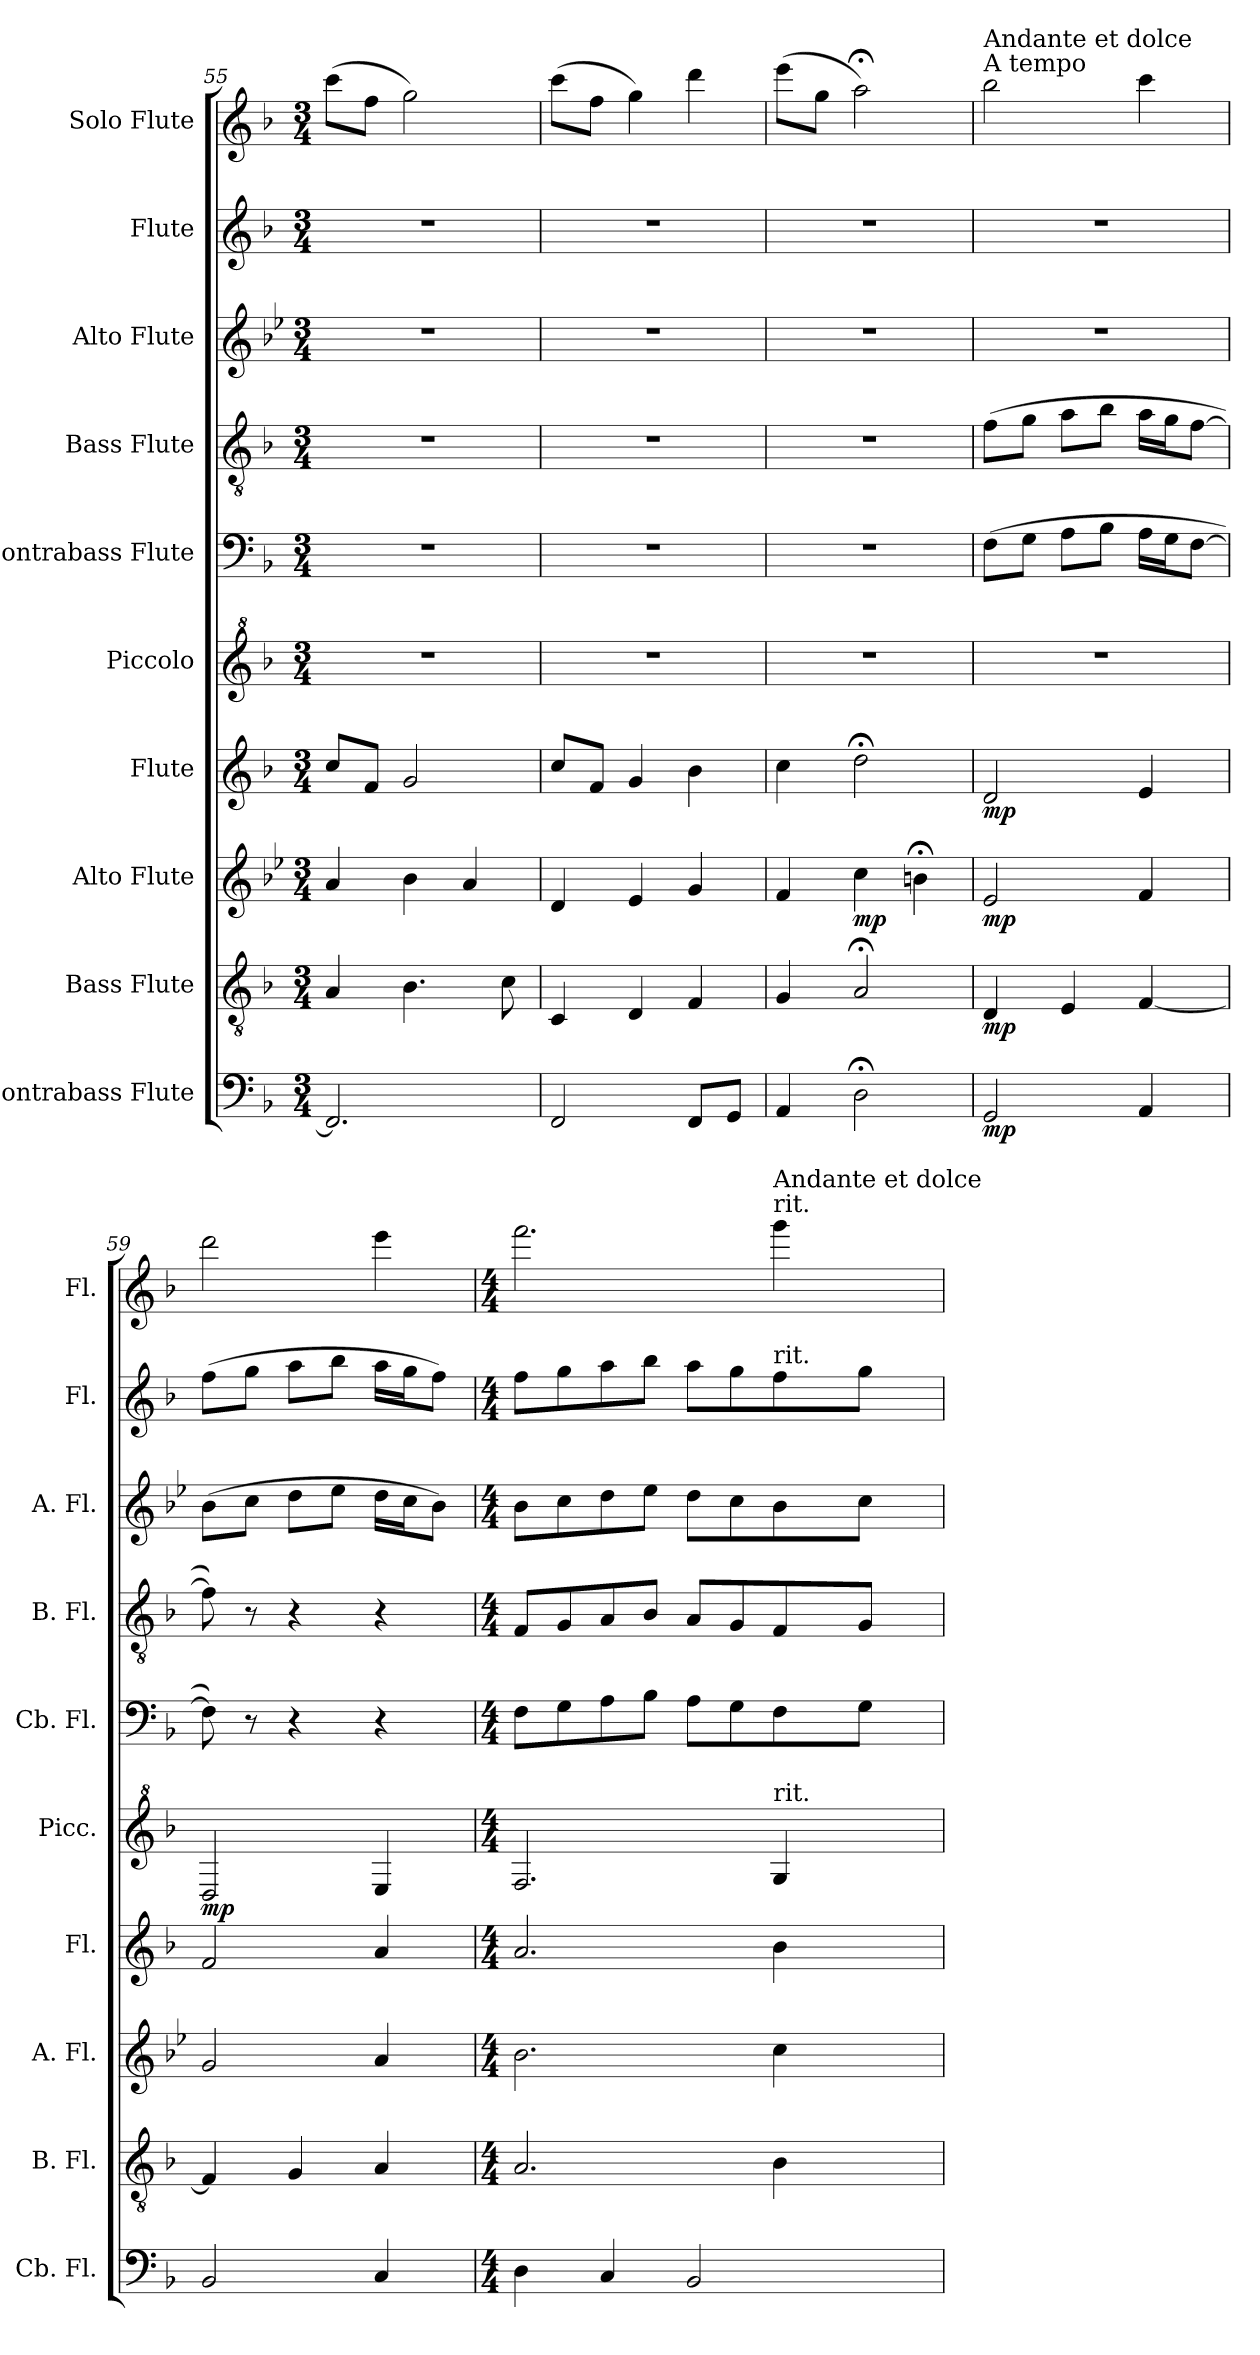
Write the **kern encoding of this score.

**kern	**dynam	**kern	**dynam	**kern	**dynam	**kern	**dynam	**kern	**dynam	**kern	**kern	**kern	**kern	**kern
*part10	*part10	*part9	*part9	*part8	*part8	*part7	*part7	*part6	*part6	*part5	*part4	*part3	*part2	*part1
*staff10	*staff10	*staff9	*staff9	*staff8	*staff8	*staff7	*staff7	*staff6	*staff6	*staff5	*staff4	*staff3	*staff2	*staff1
*I"Contrabass Flute	*	*I"Bass Flute	*	*I"Alto Flute	*	*I"Flute	*	*I"Piccolo	*	*I"Contrabass Flute	*I"Bass Flute	*I"Alto Flute	*I"Flute	*I"Solo Flute
*I'Cb. Fl.	*	*I'B. Fl.	*	*I'A. Fl.	*	*I'Fl.	*	*I'Picc.	*	*I'Cb. Fl.	*I'B. Fl.	*I'A. Fl.	*I'Fl.	*I'Fl.
*clefF4	*	*clefGv2	*	*clefG2	*	*clefG2	*	*clefG^2	*	*clefF4	*clefGv2	*clefG2	*clefG2	*clefG2
*	*	*	*	*ITrd3c5	*	*	*	*ITrd-7c-12	*	*	*	*ITrd3c5	*	*
*k[b-]	*	*k[b-]	*	*k[b-]	*	*k[b-]	*	*k[b-]	*	*k[b-]	*k[b-]	*k[b-]	*k[b-]	*k[b-]
*F:	*	*F:	*	*F:	*	*F:	*	*F:	*	*F:	*F:	*F:	*F:	*F:
*M3/4	*	*M3/4	*	*M3/4	*	*M3/4	*	*M3/4	*	*M3/4	*M3/4	*M3/4	*M3/4	*M3/4
=55	=55	=55	=55	=55	=55	=55	=55	=55	=55	=55	=55	=55	=55	=55
2.FF/]	.	4A/	.	4e/	.	8cc/L	.	2.r	.	2.r	2.r	2.r	2.r	(8ccc\L
.	.	.	.	.	.	8f/J	.	.	.	.	.	.	.	8ff\J
.	.	4.B-\	.	4f\	.	2g/	.	.	.	.	.	.	.	2gg\)
.	.	.	.	4e/	.	.	.	.	.	.	.	.	.	.
.	.	8c\	.	.	.	.	.	.	.	.	.	.	.	.
=56	=56	=56	=56	=56	=56	=56	=56	=56	=56	=56	=56	=56	=56	=56
2FF/	.	4C/	.	4A/	.	8cc/L	.	2.r	.	2.r	2.r	2.r	2.r	(8ccc\L
.	.	.	.	.	.	8f/J	.	.	.	.	.	.	.	8ff\J
.	.	4D/	.	4B-/	.	4g/	.	.	.	.	.	.	.	4gg\)
8FF/L	.	4F/	.	4d/	.	4b-\	.	.	.	.	.	.	.	4ddd\
8GG/J	.	.	.	.	.	.	.	.	.	.	.	.	.	.
=57	=57	=57	=57	=57	=57	=57	=57	=57	=57	=57	=57	=57	=57	=57
4AA/	.	4G/	.	4c/	.	4cc\	.	2.r	.	2.r	2.r	2.r	2.r	(8eee\L
.	.	.	.	.	.	.	.	.	.	.	.	.	.	8gg\J
!	!	!	!	!	!LO:DY:b	!	!	!	!	!	!	!	!	!
2D;<\	.	2A;/	.	4g\	mp	2dd;<\	.	.	.	.	.	.	.	2aa;<\)
.	.	.	.	4f#X;\	.	.	.	.	.	.	.	.	.	.
=58	=58	=58	=58	=58	=58	=58	=58	=58	=58	=58	=58	=58	=58	=58
!	!	!	!	!	!	!	!	!	!	!	!	!	!	!LO:TX:a:t=A tempo
!	!	!	!	!	!	!	!	!	!	!	!	!	!	!LO:TX:a:t=Andante et dolce
!	!LO:DY:b	!	!LO:DY:b	!	!LO:DY:b	!	!LO:DY:b	!	!	!	!	!	!	!
2GG/	mp	4D/	mp	2B-/	mp	2d/	mp	2.r	.	(8F\L	(8f\L	2.r	2.r	2bb-\
.	.	.	.	.	.	.	.	.	.	8G\J	8g\J	.	.	.
.	.	4E/	.	.	.	.	.	.	.	8A\L	8a\L	.	.	.
.	.	.	.	.	.	.	.	.	.	8B-\J	8b-\J	.	.	.
4AA/	.	[4F/	.	4c/	.	4e/	.	.	.	16A\LL	16a\LL	.	.	4ccc\
.	.	.	.	.	.	.	.	.	.	16G\J	16g\J	.	.	.
.	.	.	.	.	.	.	.	.	.	[8F\J	[8f\J	.	.	.
!!LO:PB:g=z
=59	=59	=59	=59	=59	=59	=59	=59	=59	=59	=59	=59	=59	=59	=59
!	!	!	!	!	!	!	!	!	!LO:DY:b	!	!	!	!	!
2BB-/	.	4F/]	.	2d/	.	2f/	.	2dd/	mp	8F\])	8f\])	(8f\L	(8ff\L	2ddd\
.	.	.	.	.	.	.	.	.	.	8r	8r	8g\J	8gg\J	.
.	.	4G/	.	.	.	.	.	.	.	4r	4r	8a\L	8aa\L	.
.	.	.	.	.	.	.	.	.	.	.	.	8b-\J	8bb-\J	.
4C/	.	4A/	.	4e/	.	4a/	.	4ee/	.	4r	4r	16a\LL	16aa\LL	4eee\
.	.	.	.	.	.	.	.	.	.	.	.	16g\J	16gg\J	.
.	.	.	.	.	.	.	.	.	.	.	.	8f\J)	8ff\J)	.
=60	=60	=60	=60	=60	=60	=60	=60	=60	=60	=60	=60	=60	=60	=60
*M4/4	*	*M4/4	*	*M4/4	*	*M4/4	*	*M4/4	*	*M4/4	*M4/4	*M4/4	*M4/4	*M4/4
4D\	.	2.A/	.	2.f\	.	2.a/	.	2.ff/	.	8F\L	8F/L	8f\L	8ff\L	2.fff\
.	.	.	.	.	.	.	.	.	.	8G\	8G/	8g\	8gg\	.
4C/	.	.	.	.	.	.	.	.	.	8A\	8A/	8a\	8aa\	.
.	.	.	.	.	.	.	.	.	.	8B-\J	8B-/J	8b-\J	8bb-\J	.
2BB-/	.	.	.	.	.	.	.	.	.	8A\L	8A/L	8a\L	8aa\L	.
.	.	.	.	.	.	.	.	.	.	8G\	8G/	8g\	8gg\	.
!	!	!	!	!	!	!	!	!	!	!	!	!	!	!LO:TX:a:t=rit.
!	!	!	!	!	!	!	!	!	!	!	!	!	!	!LO:TX:a:t=Andante et dolce
!	!	!	!	!	!	!	!	!	!	!	!	!	!LO:TX:a:t=rit.	!
!	!	!	!	!	!	!	!	!LO:TX:a:t=rit.	!	!	!	!	!	!
.	.	4B-\	.	4g\	.	4b-\	.	4gg/	.	8F\	8F/	8f\	8ff\	4ggg\
.	.	.	.	.	.	.	.	.	.	8G\J	8G/J	8g\J	8gg\J	.
=	=	=	=	=	=	=	=	=	=	=	=	=	=	=
*-	*-	*-	*-	*-	*-	*-	*-	*-	*-	*-	*-	*-	*-	*-
